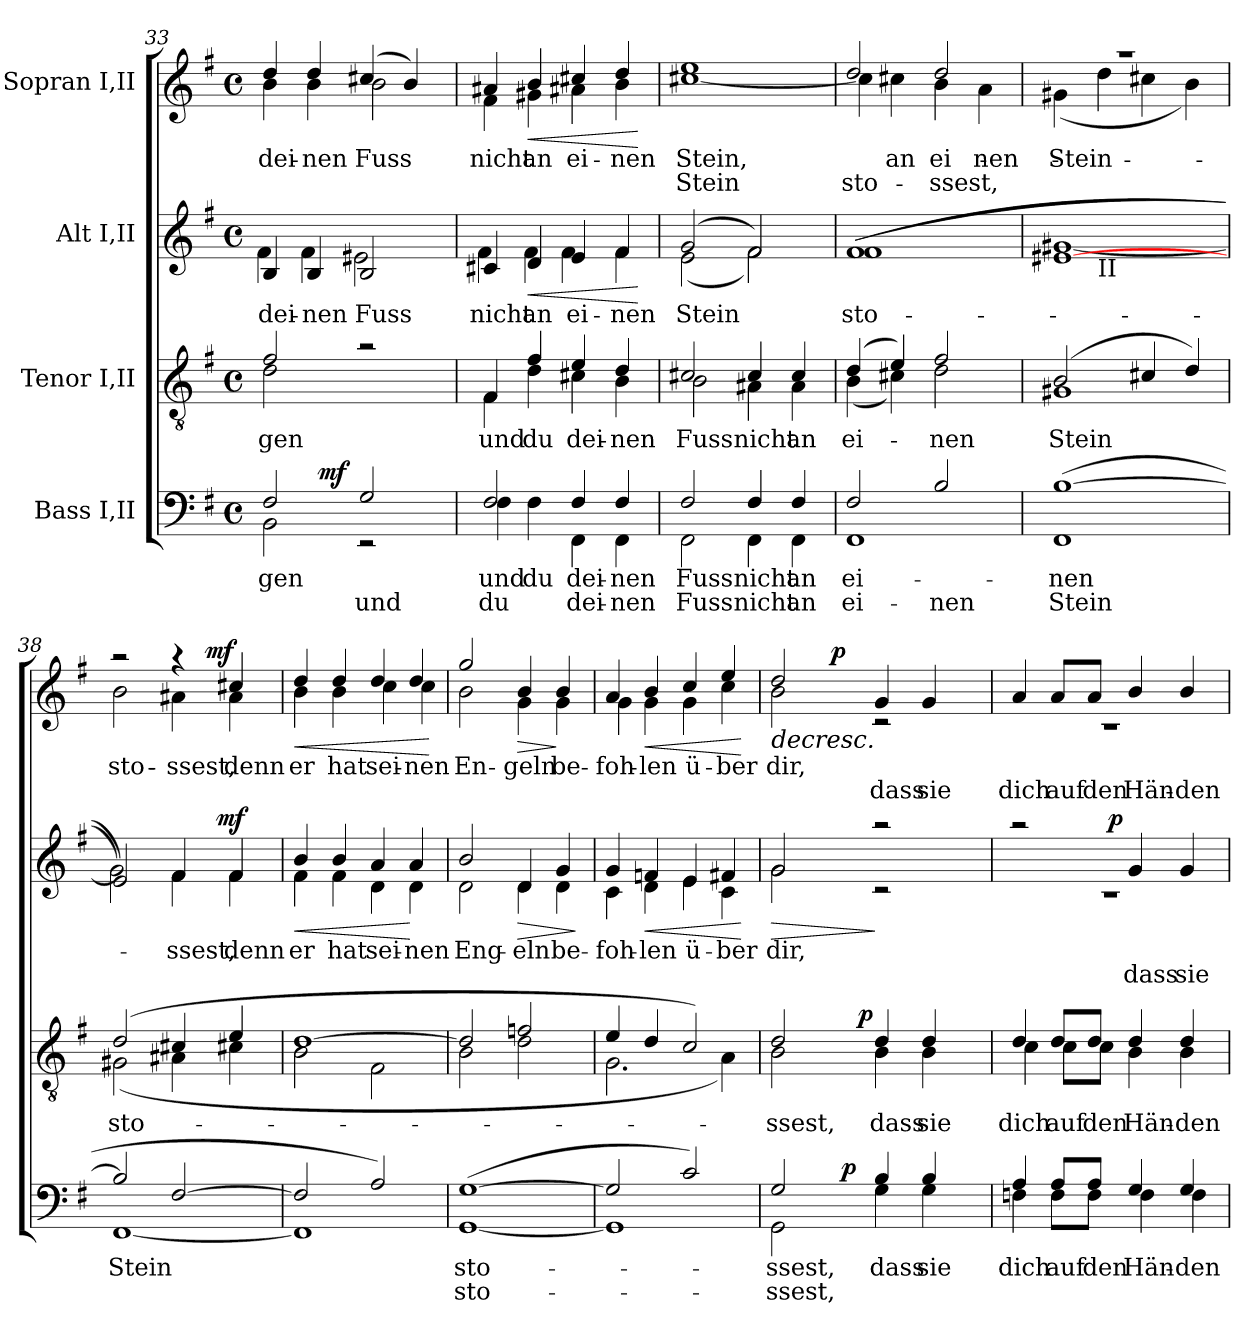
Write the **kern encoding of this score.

**kern	**text	**text	**dynam	**kern	**text	**dynam	**kern	**text	**text	**dynam	**kern	**text	**text	**dynam
*part4	*part4	*part4	*part4	*part3	*part3	*part3	*part2	*part2	*part2	*part2	*part1	*part1	*part1	*part1
*staff4	*staff4	*staff4	*staff4	*staff3	*staff3	*staff3	*staff2	*staff2	*staff2	*staff2	*staff1	*staff1	*staff1	*staff1
*I"Bass I,II	*	*	*	*I"Tenor I,II	*	*	*I"Alt I,II	*	*	*	*I"Sopran I,II	*	*	*
*clefF4	*	*	*	*clefGv2	*	*	*clefG2	*	*	*	*clefG2	*	*	*
*k[f#]	*	*	*	*k[f#]	*	*	*k[f#]	*	*	*	*k[f#]	*	*	*
*G:	*	*	*	*G:	*	*	*G:	*	*	*	*G:	*	*	*
*M4/4	*	*	*	*M4/4	*	*	*M4/4	*	*	*	*M4/4	*	*	*
*met(c)	*	*	*	*met(c)	*	*	*met(c)	*	*	*	*met(c)	*	*	*
=33	=33	=33	=33	=33	=33	=33	=33	=33	=33	=33	=33	=33	=33	=33
*^	*	*	*	*^	*	*	*^	*	*	*	*^	*	*	*
*	*^	*	*	*	*	*	*	*	*	*	*	*	*	*	*	*	*	*
2F#/	2BB\	4ryy	-gen	.	.	2f#/	2d\	-gen	.	4B/	4f#\	dei-	.	.	4dd/	4b\	dei-	.	.
.	.	32ryy	.	.	.	.	.	.	.	4B/	4f#\	-nen	.	.	4dd/	4b\	-nen	.	.
!	!	!	!	!	!LO:DY:a	!	!	!	!	!	!	!	!	!	!	!	!	!	!
.	.	2ryy	.	.	mf	.	.	.	.	.	.	.	.	.	.	.	.	.	.
2G/	2rEE	.	.	und	.	2ra	2ryy	.	.	2B/	2e#X\	Fuss	.	.	(4cc#X/	2b\	Fuss	.	.
.	.	.	.	.	.	.	.	.	.	.	.	.	.	.	4b/)	.	.	.	.
.	.	8..ryy	.	.	.	.	.	.	.	.	.	.	.	.	.	.	.	.	.
*	*v	*v	*	*	*	*	*	*	*	*	*	*	*	*	*	*	*	*	*
=34	=34	=34	=34	=34	=34	=34	=34	=34	=34	=34	=34	=34	=34	=34	=34	=34	=34	=34
2F#/	4F#\	und	du	.	4F#/	4F#\	und	.	4c#X/	4f#\	nicht	.	.	4a#X/	4f#\	nicht	.	.
!	!	!	!	!	!	!	!	!	!	!	!	!	!LO:HP:b	!	!	!	!	!LO:HP:b
.	4F#\	du	.	.	4f#/	4d\	du	.	4d/	4f#\	an	.	<	4b/	4g#X\	an	.	<
4F#/	4FF#\	dei-	dei-	.	4e/	4c#X\	dei-	.	4e/	4f#\	ei-	.	.	4cc#X/	4a#X\	ei-	.	.
4F#/	4FF#\	-nen	-nen	.	4d/	4B\	-nen	.	4f#/	4f#\	-nen	.	.	4dd/	4b\	-nen	.	.
*v	*v	*	*	*	*	*	*	*	*v	*v	*	*	*	*v	*v	*	*	*
*	*	*	*	*v	*v	*	*	*	*	*	*	*	*	*	*
.	.	.	.	.	.	.	.	.	.	[	.	.	.	[
=35	=35	=35	=35	=35	=35	=35	=35	=35	=35	=35	=35	=35	=35	=35
*^	*	*	*	*^	*	*	*^	*	*	*	*^	*	*	*
2F#/	2FF#\	Fuss	Fuss	.	2c#X/	2B\	Fuss	.	(2g/	(2e\	Stein	.	.	1ee	[<1cc#X	Stein,	Stein	.
4F#/	4FF#\	nicht	nicht	.	4c#/	4A#X\	nicht	.	2f#/)	2f#\)	.	.	.	.	.	.	.	.
4F#/	4FF#\	an	an	.	4c#/	4A#\	an	.	.	.	.	.	.	.	.	.	.	.
=36	=36	=36	=36	=36	=36	=36	=36	=36	=36	=36	=36	=36	=36	=36	=36	=36	=36	=36
2F#/	1FF#	ei-	ei-	.	(4d/	(4B\	ei-	.	((1f#	1f#	sto-	.	.	2dd/	4cc#\]	.	sto-	.
.	.	.	.	.	4e/)	4c#X\)	.	.	.	.	.	.	.	.	4cc#X\	an	.	.
2B/	.	.	-nen	.	2f#/	2d\	-nen	.	.	.	.	.	.	2dd/	4b\	ei-	-ssest,	.
.	.	.	.	.	.	.	.	.	.	.	.	.	.	.	4a\	-nen	.	.
!!LO:PB:g=z	!!
=37	=37	=37	=37	=37	=37	=37	=37	=37	=37	=37	=37	=37	=37	=37	=37	=37	=37	=37
*	*	*	*	*	*	*	*	*	*	*^	*	*	*	*	*	*	*	*
([>1B	1FF#	-nen	Stein	.	(2B/	1G#X	Stein	.	[>1e#X	[<1g#X	4ryy	.	.	.	1raa	(4g#X\	Stein	.	.
!	!	!	!	!	!	!	!	!	!	!	!LO:TX:b:t=II	!	!	!	!	!	!	!	!
.	.	.	.	.	.	.	.	.	.	.	2.ryy	.	.	.	.	4dd\	.	.	.
.	.	.	.	.	4c#X/	.	.	.	.	.	.	.	.	.	.	4cc#X\	.	.	.
.	.	.	.	.	4d/)	.	.	.	.	.	.	.	.	.	.	4b\)	.	.	.
=38	=38	=38	=38	=38	=38	=38	=38	=38	=38	=38	=38	=38	=38	=38	=38	=38	=38	=38	=38
*	*	*	*	*	*	*	*	*	*	*	*	*	*	*	*	*^	*	*	*
2B/]	[<1FF#	Stein	.	.	(2d/	(2G#X\	sto-	.	2e/)	2g#\])	2ryy	.	.	.	2raa	2b\	2ryy	sto-	.	.
[>2F#/	.	.	.	.	4c#X/	4A#X\	.	.	4f#/	4f#\	8..ryy	-ssest,	.	.	4raa	4a#X\	8.ryy	-ssest,	.	.
!	!	!	!	!	!	!	!	!	!	!	!	!	!	!	!	!	!	!	!	!LO:DY:a
.	.	.	.	.	.	.	.	.	.	.	.	.	.	.	.	.	4ryy	.	.	mf
!	!	!	!	!	!	!	!	!	!	!	!	!	!	!LO:DY:a	!	!	!	!	!	!
.	.	.	.	.	.	.	.	.	.	.	4ryy	.	.	mf	.	.	.	.	.	.
.	.	.	.	.	4e/	4c#X\	.	.	4f#/	4f#\	.	denn	.	.	4cc#X/	4a#\	.	denn	.	.
.	.	.	.	.	.	.	.	.	.	.	.	.	.	.	.	.	16ryy	.	.	.
.	.	.	.	.	.	.	.	.	.	.	32ryy	.	.	.	.	.	.	.	.	.
=39	=39	=39	=39	=39	=39	=39	=39	=39	=39	=39	=39	=39	=39	=39	=39	=39	=39	=39	=39	=39
!	!	!	!	!	!	!	!	!	!	!	!	!	!	!LO:HP:b	!	!	!	!	!	!LO:HP:b
*	*	*	*	*	*	*	*	*	*	*v	*v	*	*	*	*	*	*	*	*	*
*	*	*	*	*	*	*	*	*	*	*	*	*	*	*	*v	*v	*	*	*
2F#/]	1FF#]	.	.	.	[>1d	2B\	.	.	4b/	4f#\	er	.	<	4dd/	4b\	er	.	<
.	.	.	.	.	.	.	.	.	4b/	4f#\	hat	.	.	4dd/	4b\	hat	.	.
2A/)	.	.	.	.	.	2F#\	.	.	4a/	4d\	sei-	.	.	4dd/	4cc\	sei-	.	.
.	.	.	.	.	.	.	.	.	4a/	4d\	-nen	.	[	4dd/	4cc\	-nen	.	.
*v	*v	*	*	*	*	*	*	*	*v	*v	*	*	*	*v	*v	*	*	*
*	*	*	*	*v	*v	*	*	*	*	*	*	*	*	*	*
.	.	.	.	.	.	.	.	.	.	.	.	.	.	[
=40	=40	=40	=40	=40	=40	=40	=40	=40	=40	=40	=40	=40	=40	=40
*^	*	*	*	*^	*	*	*^	*	*	*	*^	*	*	*
([>1G	[<1GG	sto-	sto-	.	2d/]	2B\	.	.	2b/	2d\	Eng-	.	.	2gg/	2b\	En-	.	.
!	!	!	!	!	!	!	!	!	!	!	!	!	!LO:HP:b	!	!	!	!	!LO:HP:b
.	.	.	.	.	2fn/	2d\	.	.	4d/	4d\	-eln	.	>	4b/	4g\	-geln	.	>
.	.	.	.	.	.	.	.	.	4g/	4d\	be-	.	.	4b/	4g\	be-	.	]
*v	*v	*	*	*	*	*	*	*	*v	*v	*	*	*	*v	*v	*	*	*
*	*	*	*	*v	*v	*	*	*	*	*	*	*	*	*	*
.	.	.	.	.	.	.	.	.	.	]	.	.	.	.
=41	=41	=41	=41	=41	=41	=41	=41	=41	=41	=41	=41	=41	=41	=41
*^	*	*	*	*^	*	*	*^	*	*	*	*^	*	*	*
2G/]	1GG]	.	.	.	4e/	2.G\	.	.	4g/	4c\	-foh-	.	.	4a/	4g\	-foh-	.	.
!	!	!	!	!	!	!	!	!	!	!	!	!	!LO:HP:b	!	!	!	!	!LO:HP:b
.	.	.	.	.	4d/	.	.	.	4fn/	4d\	-len	.	<	4b/	4g\	-len	.	<
2c/)	.	.	.	.	2c/)	.	.	.	4e/	4e\	ü-	.	.	4cc/	4g\	ü-	.	.
.	.	.	.	.	.	4A\)	.	.	4f#X/	4c\	-ber	.	.	4ee/	4cc\	-ber	.	.
*v	*v	*	*	*	*	*	*	*	*v	*v	*	*	*	*v	*v	*	*	*
*	*	*	*	*v	*v	*	*	*	*	*	*	*	*	*	*
.	.	.	.	.	.	.	.	.	.	[	.	.	.	[
=42	=42	=42	=42	=42	=42	=42	=42	=42	=42	=42	=42	=42	=42	=42
*^	*	*	*	*^	*	*	*	*	*	*	*	*	*	*
!	!	!	!	!	!	!	!	!	!	!	!	!LO:HP:b	!	!	!	!LO:HP:b
*	*^	*	*	*	*	*^	*	*	*^	*	*	*	*^	*	*	*
*	*	*	*	*	*	*	*	*	*	*	*	*	*	*	*	*	*^	*	*	*
2G/	2GG\	4.ryy	-ssest,	-ssest,	.	2d/	2B\	4..ryy	-ssest,	.	2g/	2g\	dir,	.	>	2dd/	2b\	4ryy	dir,	.	>
.	.	.	.	.	.	.	.	.	.	.	.	.	.	.	.	.	.	16.ryy	.	.	.
!	!	!	!	!	!	!	!	!	!	!	!	!	!	!	!	!	!	!	!	!	!LO:DY:a
.	.	.	.	.	.	.	.	.	.	.	.	.	.	.	.	.	.	2ryy	.	.	p
!	!	!	!	!	!LO:DY:a	!	!	!	!	!	!	!	!	!	!	!	!	!	!	!	!
.	.	2ryy	.	.	p	.	.	.	.	.	.	.	.	.	.	.	.	.	.	.	.
!	!	!	!	!	!	!	!	!	!	!LO:DY:a	!	!	!	!	!	!	!	!	!	!	!
.	.	.	.	.	.	.	.	2ryy	.	p	.	.	.	.	.	.	.	.	.	.	.
4B/	4G\	.	dass	.	.	4d/	4B\	.	dass	.	2raa	2rc	.	.	]	4g/	2rc	.	.	dass	]
4B/	4G\	.	sie	.	.	4d/	4B\	.	sie	.	.	.	.	.	.	4g/	.	.	.	sie	.
.	.	.	.	.	.	.	.	.	.	.	.	.	.	.	.	.	.	8ryy	.	.	.
.	.	8ryy	.	.	.	.	.	.	.	.	.	.	.	.	.	.	.	.	.	.	.
.	.	.	.	.	.	.	.	16ryy	.	.	.	.	.	.	.	.	.	.	.	.	.
.	.	.	.	.	.	.	.	.	.	.	.	.	.	.	.	.	.	32ryy	.	.	.
*	*v	*v	*	*	*	*	*	*	*	*	*	*	*	*	*	*	*v	*v	*	*	*
*	*	*	*	*	*	*v	*v	*	*	*	*	*	*	*	*	*	*	*	*
!!LO:LB:g=z
=43	=43	=43	=43	=43	=43	=43	=43	=43	=43	=43	=43	=43	=43	=43	=43	=43	=43	=43
*	*	*	*	*	*	*	*	*	*	*^	*	*	*	*	*	*	*	*
4A/	4Fn\	dich	.	.	4d/	4c\	dich	.	2raa	1rc	4..ryy	.	.	.	4a/	1rc	.	dich	.
8A/L	8F\L	auf	.	.	8d/L	8c\L	auf	.	.	.	.	.	.	.	8a/L	.	.	auf	.
8A/J	8F\J	den	.	.	8d/J	8c\J	den	.	.	.	.	.	.	.	8a/J	.	.	den	.
!	!	!	!	!	!	!	!	!	!	!	!	!	!	!LO:DY:a	!	!	!	!	!
.	.	.	.	.	.	.	.	.	.	.	2ryy	.	.	p	.	.	.	.	.
4G/	4F\	Hän-	.	.	4d/	4B\	Hän-	.	4g/	.	.	.	dass	.	4b/	.	.	Hän-	.
4G/	4F\	-den	.	.	4d/	4B\	-den	.	4g/	.	.	.	sie	.	4b/	.	.	-den	.
.	.	.	.	.	.	.	.	.	.	.	16ryy	.	.	.	.	.	.	.	.
*v	*v	*	*	*	*	*	*	*	*v	*v	*v	*	*	*	*v	*v	*	*	*
*	*	*	*	*v	*v	*	*	*	*	*	*	*	*	*	*
=	=	=	=	=	=	=	=	=	=	=	=	=	=	=
*-	*-	*-	*-	*-	*-	*-	*-	*-	*-	*-	*-	*-	*-	*-
